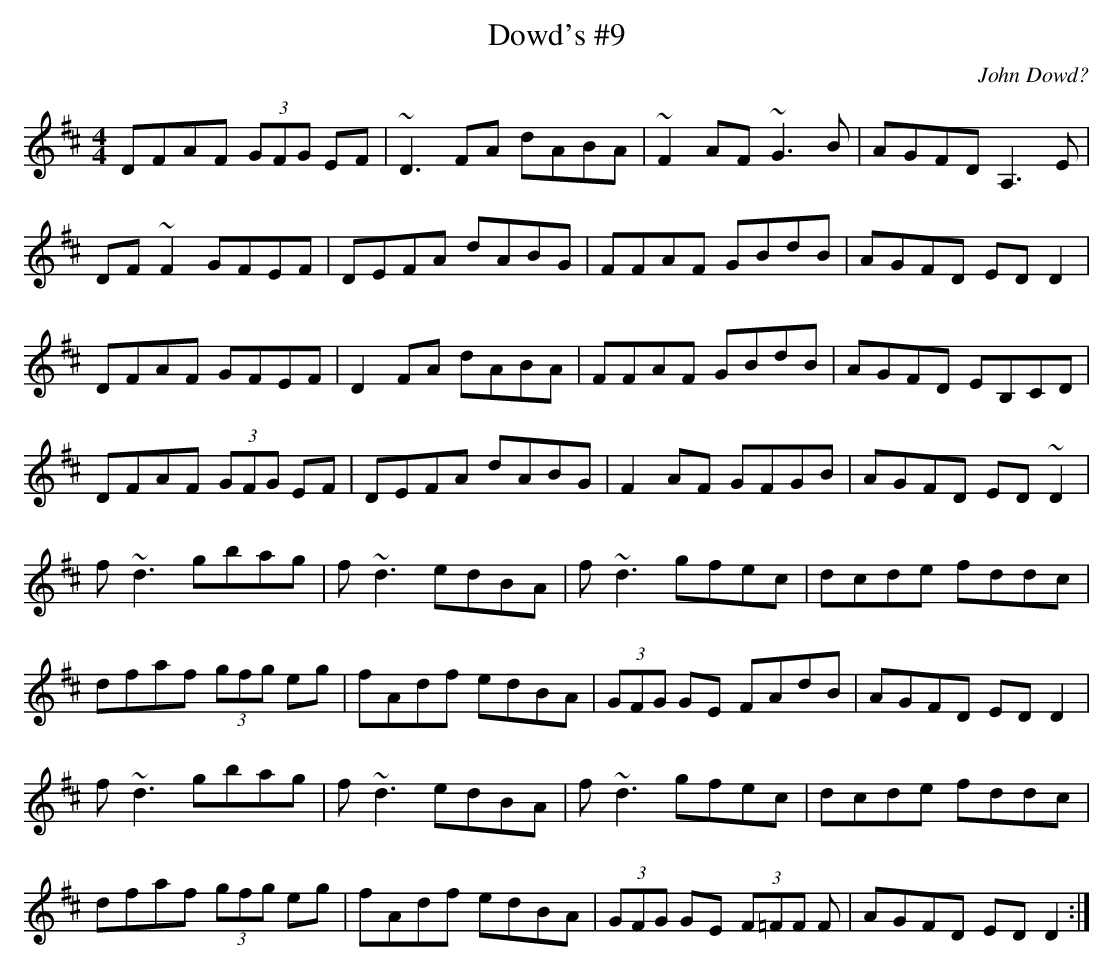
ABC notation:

X:1
T:Dowd's #9
C:John Dowd?
M:4/4
K:D
DFAF (3GFG EF|~D3 FA dABA|~F2 AF ~G3B|AGFD A,3E|
DF~F2 GFEF|DEFA dABG|FFAF GBdB|AGFD ED D2|
DFAF GFEF|D2 FA dABA|FFAF GBdB|AGFD EB,CD|
DFAF (3GFG EF|DEFA dABG|F2 AF GFGB|AGFD ED ~D2|
f~d3 gbag|f~d3 edBA|f~d3 gfec|dcde fddc|
dfaf (3gfg eg|fAdf edBA|(3GFG GE FAdB|AGFD ED D2|
f~d3 gbag|f~d3 edBA|f~d3 gfec|dcde fddc|
dfaf (3gfg eg|fAdf edBA|(3GFG GE (3F=FF F|AGFD ED D2:|
